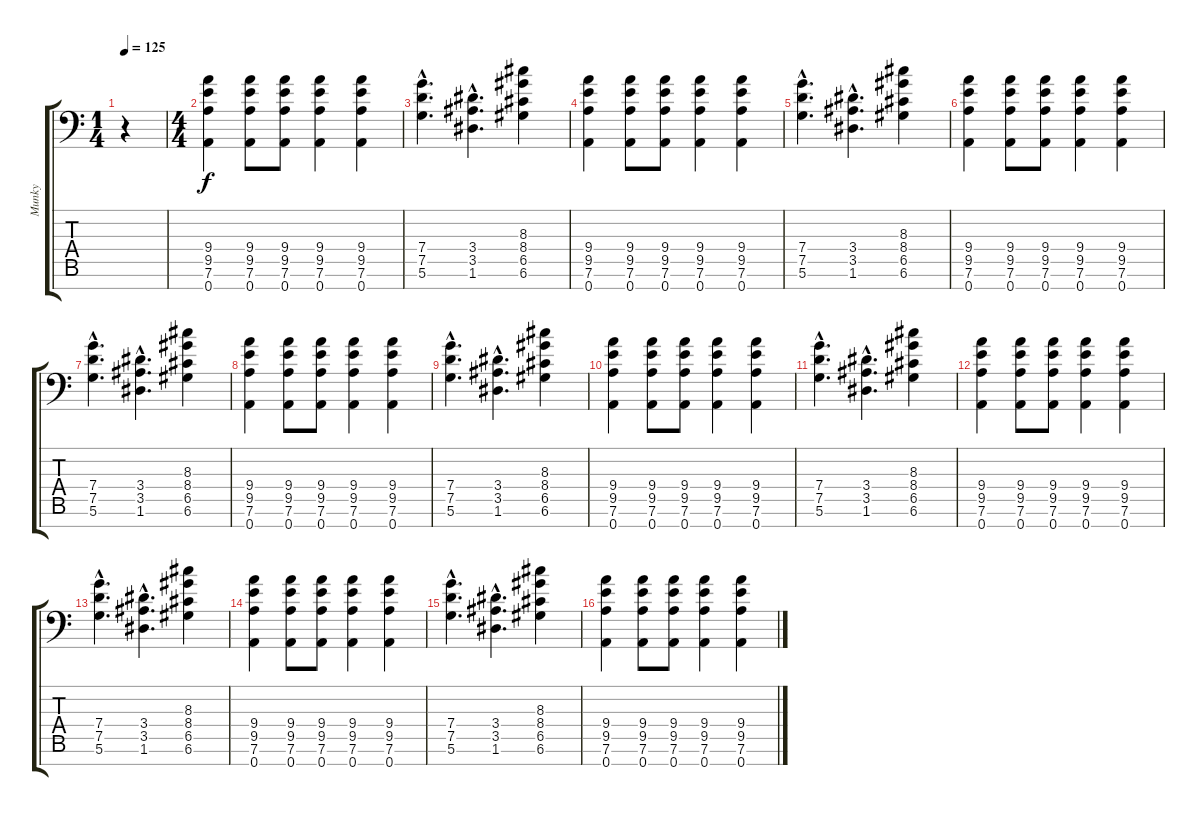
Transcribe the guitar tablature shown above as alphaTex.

\track ("Munky" "Munky") {instrument distortionguitar}
\staff {score tabs}
\tuning (D4 A3 F3 C3 G2 D2 A1) {hide}
\ts (1 4)
\tempo 125
\clef f4
\ks c
r.4{dy f instrument distortionguitar} |
\ts (4 4)
(9.4 9.5 7.6 0.7).4 (9.4 9.5 7.6 0.7).8 (9.4 9.5 7.6 0.7).8 (9.4 9.5 7.6 0.7).4 (9.4 9.5 7.6 0.7).4 |
(7.4{hac} 7.5{hac} 5.6{hac}).4{d} (3.4{hac} 3.5{hac} 1.6{hac}).4{d} (8.3 8.4 6.5 6.6).4 |
(9.4 9.5 7.6 0.7).4 (9.4 9.5 7.6 0.7).8 (9.4 9.5 7.6 0.7).8 (9.4 9.5 7.6 0.7).4 (9.4 9.5 7.6 0.7).4 |
(7.4{hac} 7.5{hac} 5.6{hac}).4{d} (3.4{hac} 3.5{hac} 1.6{hac}).4{d} (8.3 8.4 6.5 6.6).4 |
(9.4 9.5 7.6 0.7).4 (9.4 9.5 7.6 0.7).8 (9.4 9.5 7.6 0.7).8 (9.4 9.5 7.6 0.7).4 (9.4 9.5 7.6 0.7).4 |
(7.4{hac} 7.5{hac} 5.6{hac}).4{d} (3.4{hac} 3.5{hac} 1.6{hac}).4{d} (8.3 8.4 6.5 6.6).4 |
(9.4 9.5 7.6 0.7).4 (9.4 9.5 7.6 0.7).8 (9.4 9.5 7.6 0.7).8 (9.4 9.5 7.6 0.7).4 (9.4 9.5 7.6 0.7).4 |
(7.4{hac} 7.5{hac} 5.6{hac}).4{d} (3.4{hac} 3.5{hac} 1.6{hac}).4{d} (8.3 8.4 6.5 6.6).4 |
(9.4 9.5 7.6 0.7).4 (9.4 9.5 7.6 0.7).8 (9.4 9.5 7.6 0.7).8 (9.4 9.5 7.6 0.7).4 (9.4 9.5 7.6 0.7).4 |
(7.4{hac} 7.5{hac} 5.6{hac}).4{d} (3.4{hac} 3.5{hac} 1.6{hac}).4{d} (8.3 8.4 6.5 6.6).4 |
(9.4 9.5 7.6 0.7).4 (9.4 9.5 7.6 0.7).8 (9.4 9.5 7.6 0.7).8 (9.4 9.5 7.6 0.7).4 (9.4 9.5 7.6 0.7).4 |
(7.4{hac} 7.5{hac} 5.6{hac}).4{d} (3.4{hac} 3.5{hac} 1.6{hac}).4{d} (8.3 8.4 6.5 6.6).4 |
(9.4 9.5 7.6 0.7).4 (9.4 9.5 7.6 0.7).8 (9.4 9.5 7.6 0.7).8 (9.4 9.5 7.6 0.7).4 (9.4 9.5 7.6 0.7).4 |
(7.4{hac} 7.5{hac} 5.6{hac}).4{d} (3.4{hac} 3.5{hac} 1.6{hac}).4{d} (8.3 8.4 6.5 6.6).4 |
(9.4 9.5 7.6 0.7).4 (9.4 9.5 7.6 0.7).8 (9.4 9.5 7.6 0.7).8 (9.4 9.5 7.6 0.7).4 (9.4 9.5 7.6 0.7).4
